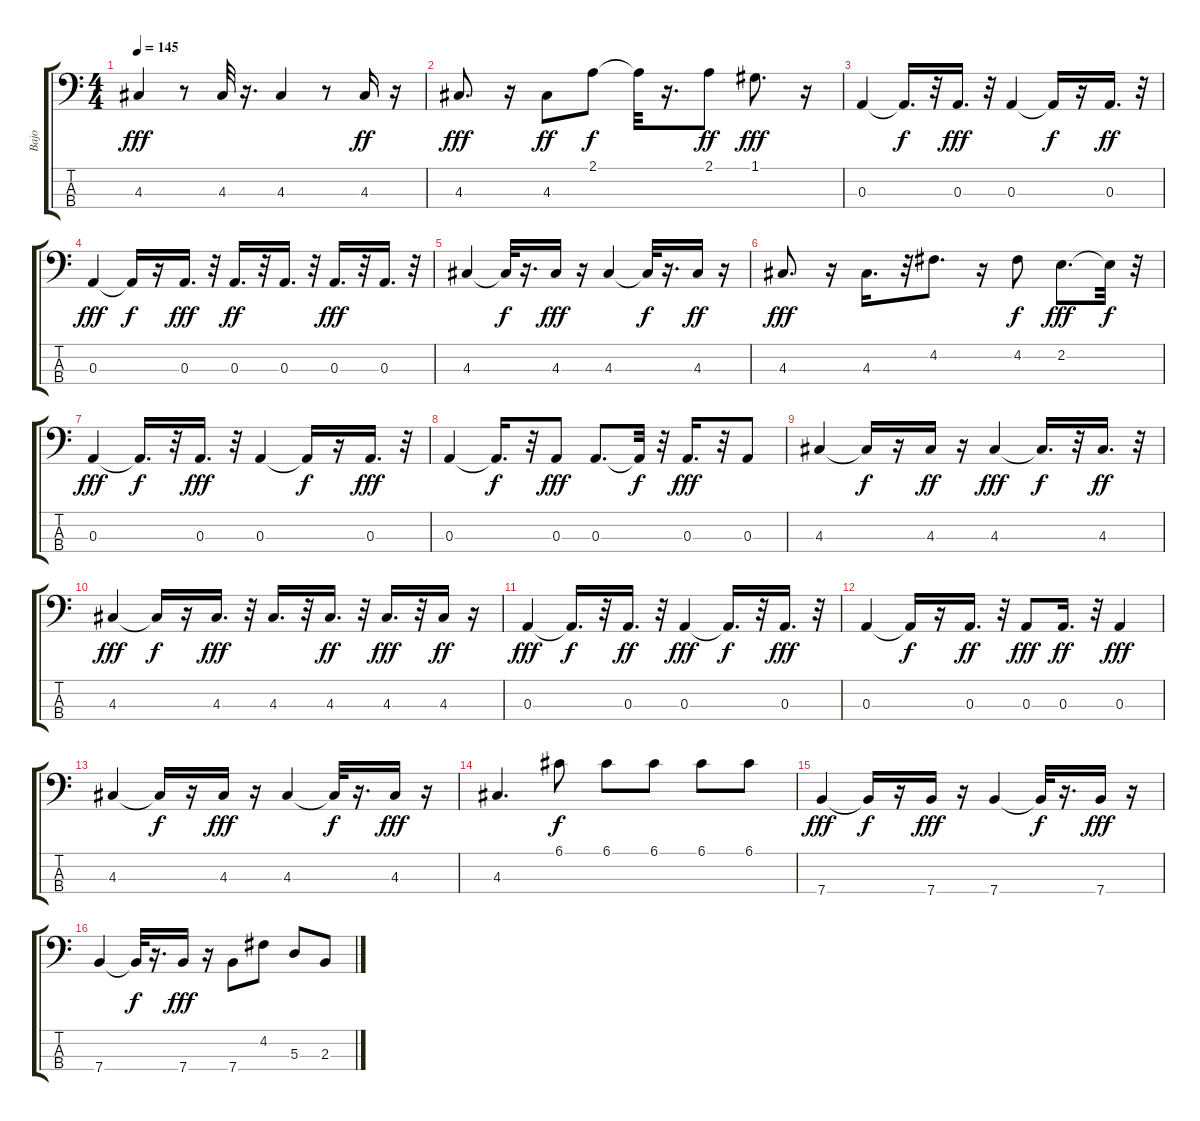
\track ("Bajo" "Bajo") {instrument electricbassfinger}
\staff {score tabs}
\tuning (G2 D2 A1 E1) {hide}
\ts (4 4)
\tempo 145
\clef f4
\ks c
4.3.4{dy fff} r.8 4.3.32 r.16{d} 4.3.4 r.8 4.3.16{dy ff} r.16 |
4.3.8{d dy fff} r.16 4.3.8{dy ff} 2.1.8{dy f} 2.1{t}.32 r.16{d} 2.1.8{dy ff} 1.1.8{d dy fff} r.16 |
0.3.4 0.3{t}.16{d dy f} r.32 0.3.16{d dy fff} r.32 0.3.4 0.3{t}.16{dy f} r.16 0.3.16{d dy ff} r.32 |
0.3.4{dy fff} 0.3{t}.16{dy f} r.16 0.3.16{d dy fff} r.32 0.3.16{d dy ff} r.32 0.3.16{d} r.32 0.3.16{d dy fff} r.32 0.3.16{d} r.32 |
4.3.4 4.3{t}.32{dy f} r.16{d} 4.3.16{dy fff} r.16 4.3.4 4.3{t}.32{dy f} r.16{d} 4.3.16{dy ff} r.16 |
4.3.8{d dy fff} r.16 4.3.16{d} r.32 4.2.8{d} r.16 4.2.8{dy f} 2.2.8{d dy fff} 2.2{t}.32{dy f} r.32 |
0.3.4{dy fff} 0.3{t}.16{d dy f} r.32 0.3.16{d dy fff} r.32 0.3.4 0.3{t}.16{dy f} r.16 0.3.16{d dy fff} r.32 |
0.3.4 0.3{t}.16{d dy f} r.32 0.3.8{dy fff} 0.3.8{d} 0.3{t}.32{dy f} r.32 0.3.16{d dy fff} r.32 0.3.8 |
4.3.4 4.3{t}.16{dy f} r.16 4.3.16{dy ff} r.16 4.3.4{dy fff} 4.3{t}.16{d dy f} r.32 4.3.16{d dy ff} r.32 |
4.3.4{dy fff} 4.3{t}.16{dy f} r.16 4.3.16{d dy fff} r.32 4.3.16{d} r.32 4.3.16{d dy ff} r.32 4.3.16{d dy fff} r.32 4.3.16{dy ff} r.16 |
0.3.4{dy fff} 0.3{t}.16{d dy f} r.32 0.3.16{d dy ff} r.32 0.3.4{dy fff} 0.3{t}.16{d dy f} r.32 0.3.16{d dy fff} r.32 |
0.3.4 0.3{t}.16{dy f} r.16 0.3.16{d dy ff} r.32 0.3.8{dy fff} 0.3.16{d dy ff} r.32 0.3.4{dy fff} |
4.3.4 4.3{t}.16{dy f} r.16 4.3.16{dy fff} r.16 4.3.4 4.3{t}.32{dy f} r.16{d} 4.3.16{dy fff} r.16 |
4.3.4{d} 6.1.8{dy f} 6.1.8 6.1.8 6.1.8 6.1.8 |
7.4.4{dy fff} 7.4{t}.16{dy f} r.16 7.4.16{dy fff} r.16 7.4.4 7.4{t}.32{dy f} r.16{d} 7.4.16{dy fff} r.16 |
7.4.4 7.4{t}.32{dy f} r.16{d} 7.4.16{dy fff} r.16 7.4.8 4.2.8 5.3.8 2.3.8
